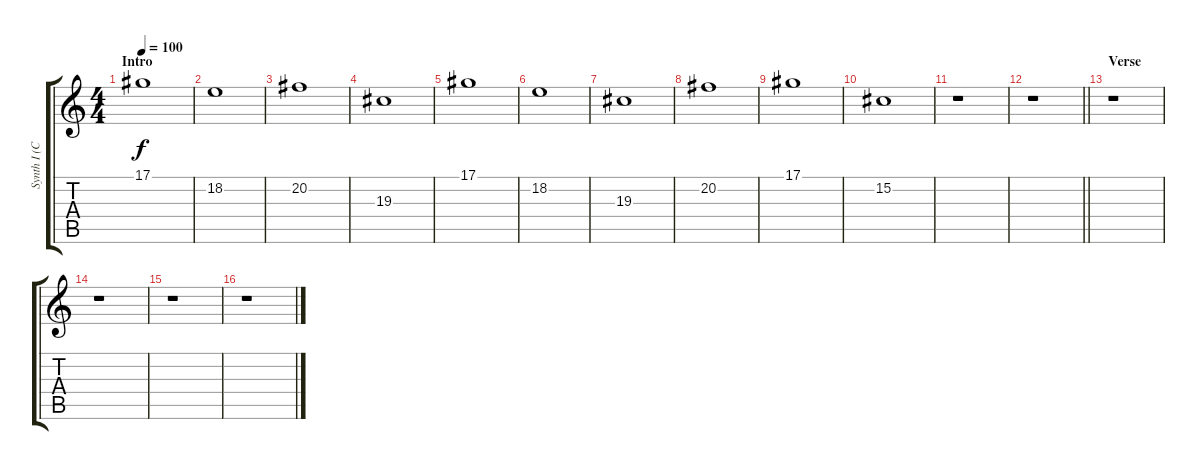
\track ("Synth I (Chris \"Mother Goose\" Pit(t)man)" "Synth I (C") {instrument synthstrings1}
\staff {score tabs}
\tuning (Eb4 Bb3 Gb3 Db3 Ab2 Db2) {hide}
\ts (4 4)
\section ("" "Intro")
\tempo 100
\clef g2
\ks c
17.1.1{dy f instrument synthstrings1} |
18.2.1 |
20.2.1 |
19.3.1 |
17.1.1 |
18.2.1 |
19.3.1 |
20.2.1 |
17.1.1 |
15.2.1 |
r.1 |
\barLineRight lightlight
r.1 |
\section ("" "Verse")
r.1 |
r.1 |
r.1 |
r.1
